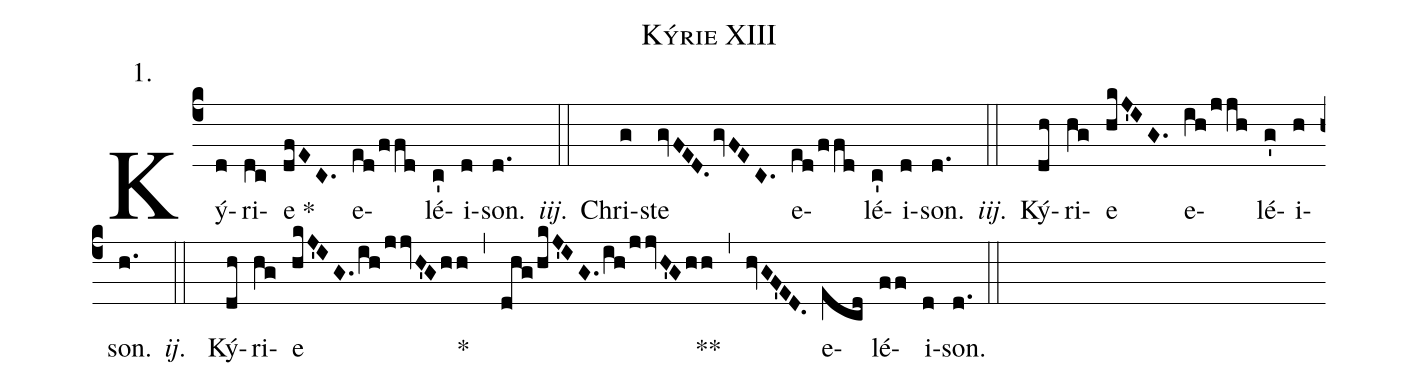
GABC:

name:Kýrie XIII;
office-part:kyriale;
annotation:1.;
%%
(c4) Ký(d)ri(dc)e *(dfEC.) e(ed!/ffd)lé(c')i(d)son.(d.) <i>iij</i>.(::)

Chri(g)ste(gvFED.gvFEC.) e(ed!/ffd)lé(c')i(d)son.(d.) <i>iij</i>.(::)

Ký(dh)ri(hg)e(hkJ'IG.) e(ih!/jjh)lé(g')i(h)son.(h.) <i>ij</i>. (::)

Ký(dh)ri(hg)e(hkJ'IG.ih/jjvH'Ghh) *(,) (dhg!/hkJ'IG.ih!/jjvH'Ghh) **(,) (hvGF'ED.) e(ecd)lé(ff)i(d)son.(d.) (::)
